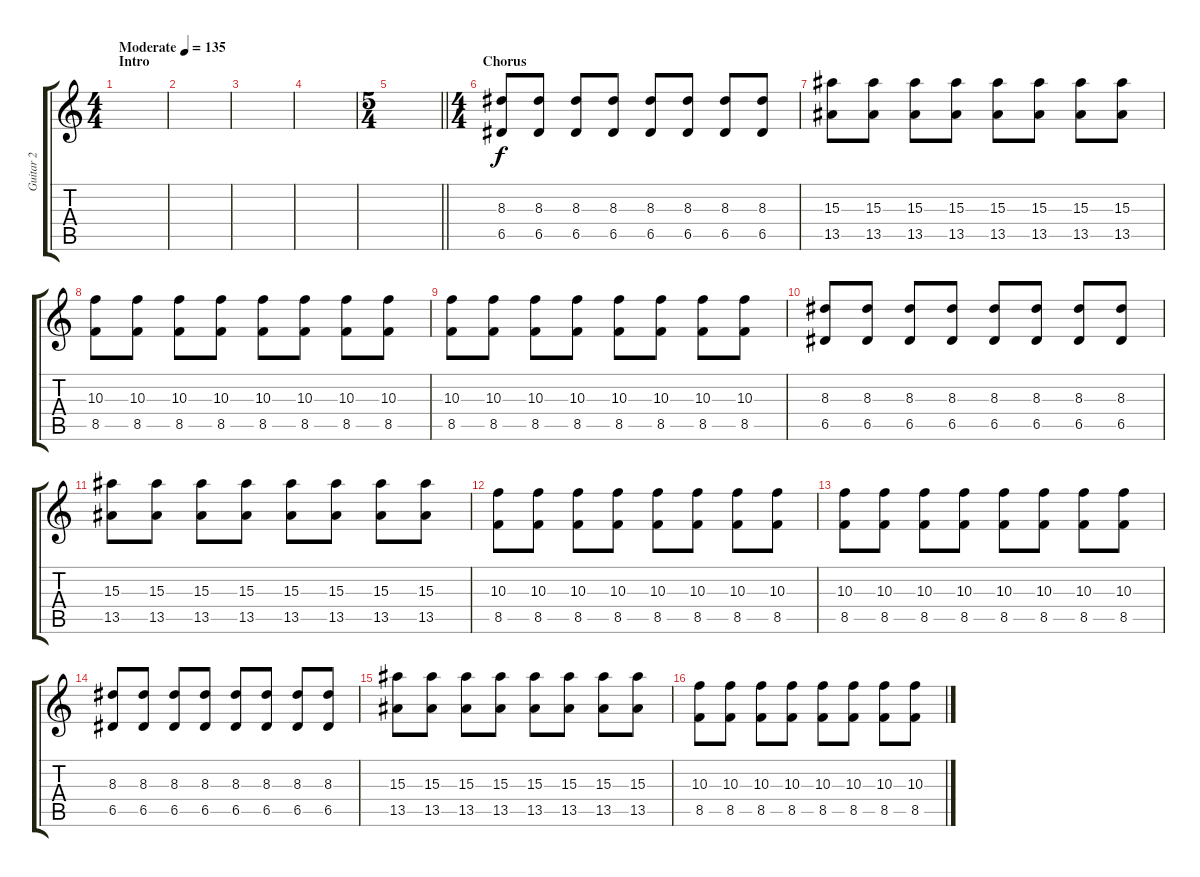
\track ("Guitar 2" "Guitar 2") {instrument acousticguitarnylon}
\staff {score tabs}
\tuning (E4 B3 G3 D3 A2 E2) {hide}
\ts (4 4)
\section ("" "Intro")
\tempo (135 "Moderate")
\clef g2
\ks c
|
|
|
|
\ts (5 4)
\barLineRight lightlight
|
\ts (4 4)
\section ("" "Chorus")
(8.3 6.5).8 (8.3 6.5).8 (8.3 6.5).8 (8.3 6.5).8 (8.3 6.5).8 (8.3 6.5).8 (8.3 6.5).8 (8.3 6.5).8 |
(15.3 13.5).8 (15.3 13.5).8 (15.3 13.5).8 (15.3 13.5).8 (15.3 13.5).8 (15.3 13.5).8 (15.3 13.5).8 (15.3 13.5).8 |
(10.3 8.5).8 (10.3 8.5).8 (10.3 8.5).8 (10.3 8.5).8 (10.3 8.5).8 (10.3 8.5).8 (10.3 8.5).8 (10.3 8.5).8 |
(10.3 8.5).8 (10.3 8.5).8 (10.3 8.5).8 (10.3 8.5).8 (10.3 8.5).8 (10.3 8.5).8 (10.3 8.5).8 (10.3 8.5).8 |
(8.3 6.5).8 (8.3 6.5).8 (8.3 6.5).8 (8.3 6.5).8 (8.3 6.5).8 (8.3 6.5).8 (8.3 6.5).8 (8.3 6.5).8 |
(15.3 13.5).8 (15.3 13.5).8 (15.3 13.5).8 (15.3 13.5).8 (15.3 13.5).8 (15.3 13.5).8 (15.3 13.5).8 (15.3 13.5).8 |
(10.3 8.5).8 (10.3 8.5).8 (10.3 8.5).8 (10.3 8.5).8 (10.3 8.5).8 (10.3 8.5).8 (10.3 8.5).8 (10.3 8.5).8 |
(10.3 8.5).8 (10.3 8.5).8 (10.3 8.5).8 (10.3 8.5).8 (10.3 8.5).8 (10.3 8.5).8 (10.3 8.5).8 (10.3 8.5).8 |
(8.3 6.5).8 (8.3 6.5).8 (8.3 6.5).8 (8.3 6.5).8 (8.3 6.5).8 (8.3 6.5).8 (8.3 6.5).8 (8.3 6.5).8 |
(15.3 13.5).8 (15.3 13.5).8 (15.3 13.5).8 (15.3 13.5).8 (15.3 13.5).8 (15.3 13.5).8 (15.3 13.5).8 (15.3 13.5).8 |
(10.3 8.5).8 (10.3 8.5).8 (10.3 8.5).8 (10.3 8.5).8 (10.3 8.5).8 (10.3 8.5).8 (10.3 8.5).8 (10.3 8.5).8
